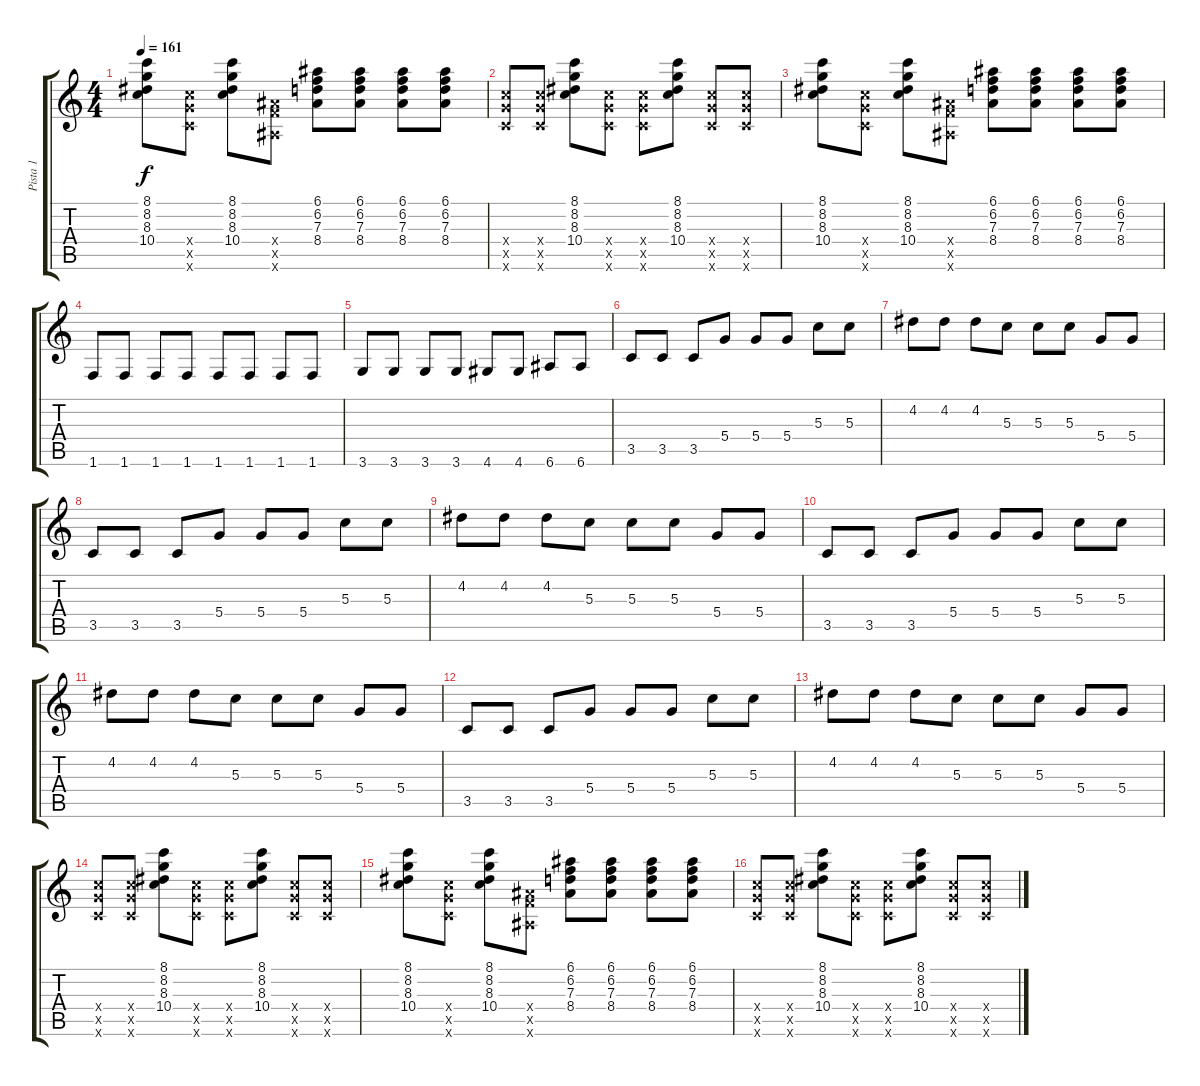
\track ("Pista 1" "Pista 1") {instrument overdrivenguitar}
\staff {score tabs}
\tuning (E4 B3 G3 D3 A2 E2) {hide}
\ts (4 4)
\tempo 161
\clef g2
\ks c
(8.1 8.2 8.3 10.4).8{dy f} (10.4{x} 10.5{x} 8.6{x}).8 (8.1 8.2 8.3 10.4).8 (8.4{x} 8.5{x} 6.6{x}).8 (6.1 6.2 7.3 8.4).8 (6.1 6.2 7.3 8.4).8 (6.1 6.2 7.3 8.4).8 (6.1 6.2 7.3 8.4).8 |
(10.4{x} 10.5{x} 8.6{x}).8 (10.4{x} 10.5{x} 8.6{x}).8 (8.1 8.2 8.3 10.4).8 (10.4{x} 10.5{x} 8.6{x}).8 (10.4{x} 10.5{x} 8.6{x}).8 (8.1 8.2 8.3 10.4).8 (10.4{x} 10.5{x} 8.6{x}).8 (10.4{x} 10.5{x} 8.6{x}).8 |
(8.1 8.2 8.3 10.4).8 (10.4{x} 10.5{x} 8.6{x}).8 (8.1 8.2 8.3 10.4).8 (8.4{x} 8.5{x} 6.6{x}).8 (6.1 6.2 7.3 8.4).8 (6.1 6.2 7.3 8.4).8 (6.1 6.2 7.3 8.4).8 (6.1 6.2 7.3 8.4).8 |
1.6.8 1.6.8 1.6.8 1.6.8 1.6.8 1.6.8 1.6.8 1.6.8 |
3.6.8 3.6.8 3.6.8 3.6.8 4.6.8 4.6.8 6.6.8 6.6.8 |
3.5.8 3.5.8 3.5.8 5.4.8 5.4.8 5.4.8 5.3.8 5.3.8 |
4.2.8 4.2.8 4.2.8 5.3.8 5.3.8 5.3.8 5.4.8 5.4.8 |
3.5.8 3.5.8 3.5.8 5.4.8 5.4.8 5.4.8 5.3.8 5.3.8 |
4.2.8 4.2.8 4.2.8 5.3.8 5.3.8 5.3.8 5.4.8 5.4.8 |
3.5.8 3.5.8 3.5.8 5.4.8 5.4.8 5.4.8 5.3.8 5.3.8 |
4.2.8 4.2.8 4.2.8 5.3.8 5.3.8 5.3.8 5.4.8 5.4.8 |
3.5.8 3.5.8 3.5.8 5.4.8 5.4.8 5.4.8 5.3.8 5.3.8 |
4.2.8 4.2.8 4.2.8 5.3.8 5.3.8 5.3.8 5.4.8 5.4.8 |
(10.4{x} 10.5{x} 8.6{x}).8 (10.4{x} 10.5{x} 8.6{x}).8 (8.1 8.2 8.3 10.4).8 (10.4{x} 10.5{x} 8.6{x}).8 (10.4{x} 10.5{x} 8.6{x}).8 (8.1 8.2 8.3 10.4).8 (10.4{x} 10.5{x} 8.6{x}).8 (10.4{x} 10.5{x} 8.6{x}).8 |
(8.1 8.2 8.3 10.4).8 (10.4{x} 10.5{x} 8.6{x}).8 (8.1 8.2 8.3 10.4).8 (8.4{x} 8.5{x} 6.6{x}).8 (6.1 6.2 7.3 8.4).8 (6.1 6.2 7.3 8.4).8 (6.1 6.2 7.3 8.4).8 (6.1 6.2 7.3 8.4).8 |
(10.4{x} 10.5{x} 8.6{x}).8 (10.4{x} 10.5{x} 8.6{x}).8 (8.1 8.2 8.3 10.4).8 (10.4{x} 10.5{x} 8.6{x}).8 (10.4{x} 10.5{x} 8.6{x}).8 (8.1 8.2 8.3 10.4).8 (10.4{x} 10.5{x} 8.6{x}).8 (10.4{x} 10.5{x} 8.6{x}).8
